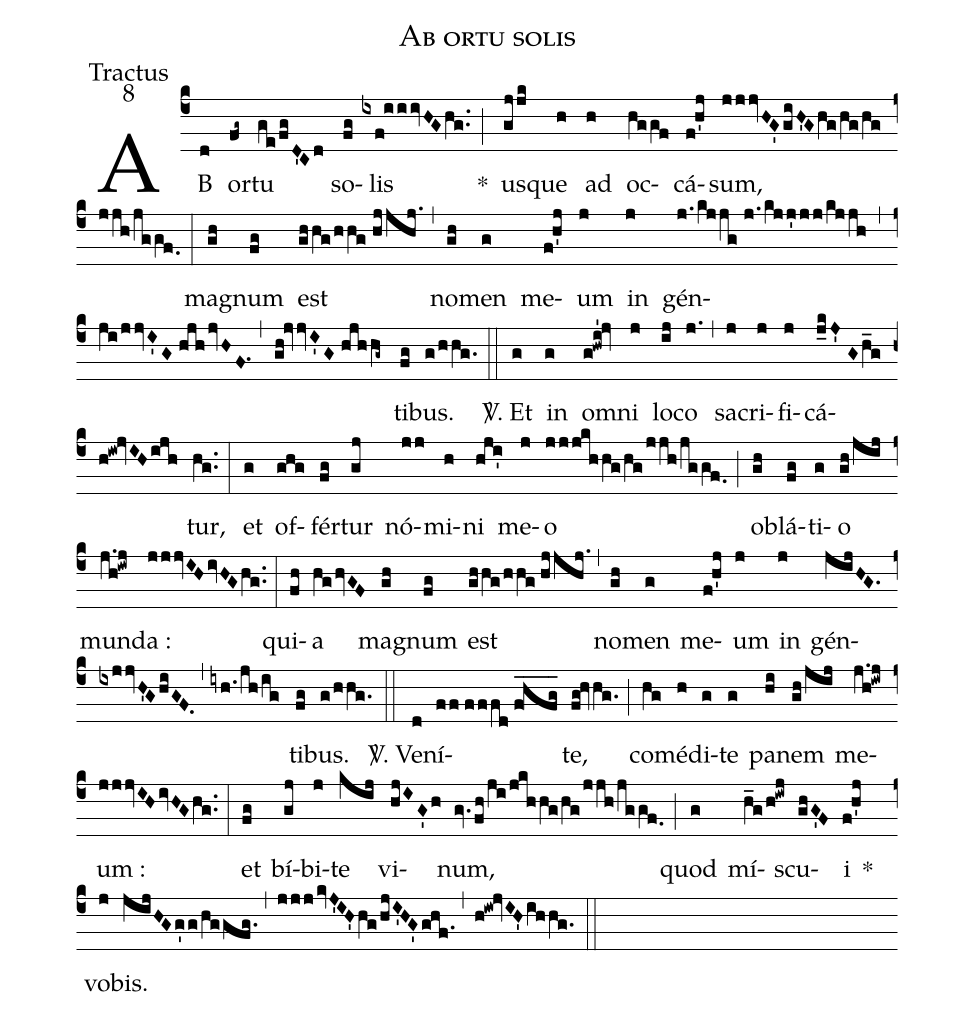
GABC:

name:Ab ortu solis;
office-part:Tractus;
mode:8;
%%
(c4) AB(d) or(fg~)tu(ge/fgD'Cd) so(fg)lis(ixf!iiivHGhg..) <clear>*(;) us(gjjk)que(h) ad(h) oc(hggf)cá(f!h'j)sum,(jjjvHG'/!giH'Ghg/hg/hg/jjh/jggf.0) (:) ma(gh)gnum(fg) est(ghhg/hhg//hjjhj.) (,) no(gh)men(g) me(f!h'j)um(j) in(j) gén(j./kjjg//j./kjj'jj/kjjh)(,)(ji/jjvI'G//hjhjvHF.1)(,)(gh!jvvI'G//hjhhg~)ti(fg)bus.(g/hhg.) (::)
<sp>V/</sp>. Et(g) in(g) o(g!hwi'!jv)mni(j) lo(ij)co(j.) (,) sa(j)cri(j)fi(j)cá(j_kJ'//Gh_g/h!iw!jvIHijh)tur,(hg..) (:) et(g) of(ghg)fér(fg)tur(gj) nó(jj)mi(h)ni(hji') me(j)o(jjjkhhg/hg/jjh/jggf.0) (;) ob(gh)lá(fg)ti(g)o(gh/jij) mun(j.h!iwj)da :(jjjvIHivHGhg..) (:) qui(fh)a(hghvGF) ma(gh)gnum(fg) est(ghhg/hhg//hjjhj.) (,) no(gh)men(g) me(f!h'j)um(j) in(j) gén(jijHG.//ixjjvH'GhiGF.)(,)(iyh./jh/ig)ti(fg)bus.(g/hhg.) (::)
<sp>V/</sp>. Ve(d)ní(ff//fffd//f_!h_f_g_)te,(fg!hvhg.) (;) com(hg)é(h)di(g)te(g) pa(hi)nem(gh/jij) me(j.h!iwj)um :(jjjvIHivHGhg..) (:) et(fg) bí(gj)bi(j)te(kij) vi(hjIG'h)num,(gv.fh/ji/jkhhg/hg/jjh/jggf.0) (;) quod(g) mí(h_g/h!iwj)scu(ghG'F)i(f!h'j) *() vo(j)bis.(jijHGg'g/hggfg.) (,) (jjjkvJ'IH'hg/hjI'HG'ghf.1) (,) (h!iw!jvIH'ihhg.) (::)
